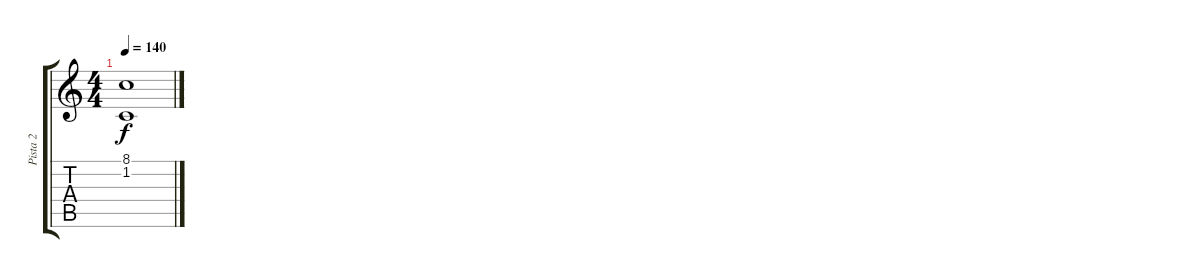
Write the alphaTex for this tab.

\track ("Pista 2" "Pista 2") {instrument stringensemble2}
\staff {score tabs}
\tuning (E4 B3 G3 D3 A2 E2) {hide}
\ts (4 4)
\tempo 140
\clef g2
\ks c
(8.1{t} 1.2{t}).1{dy f}
